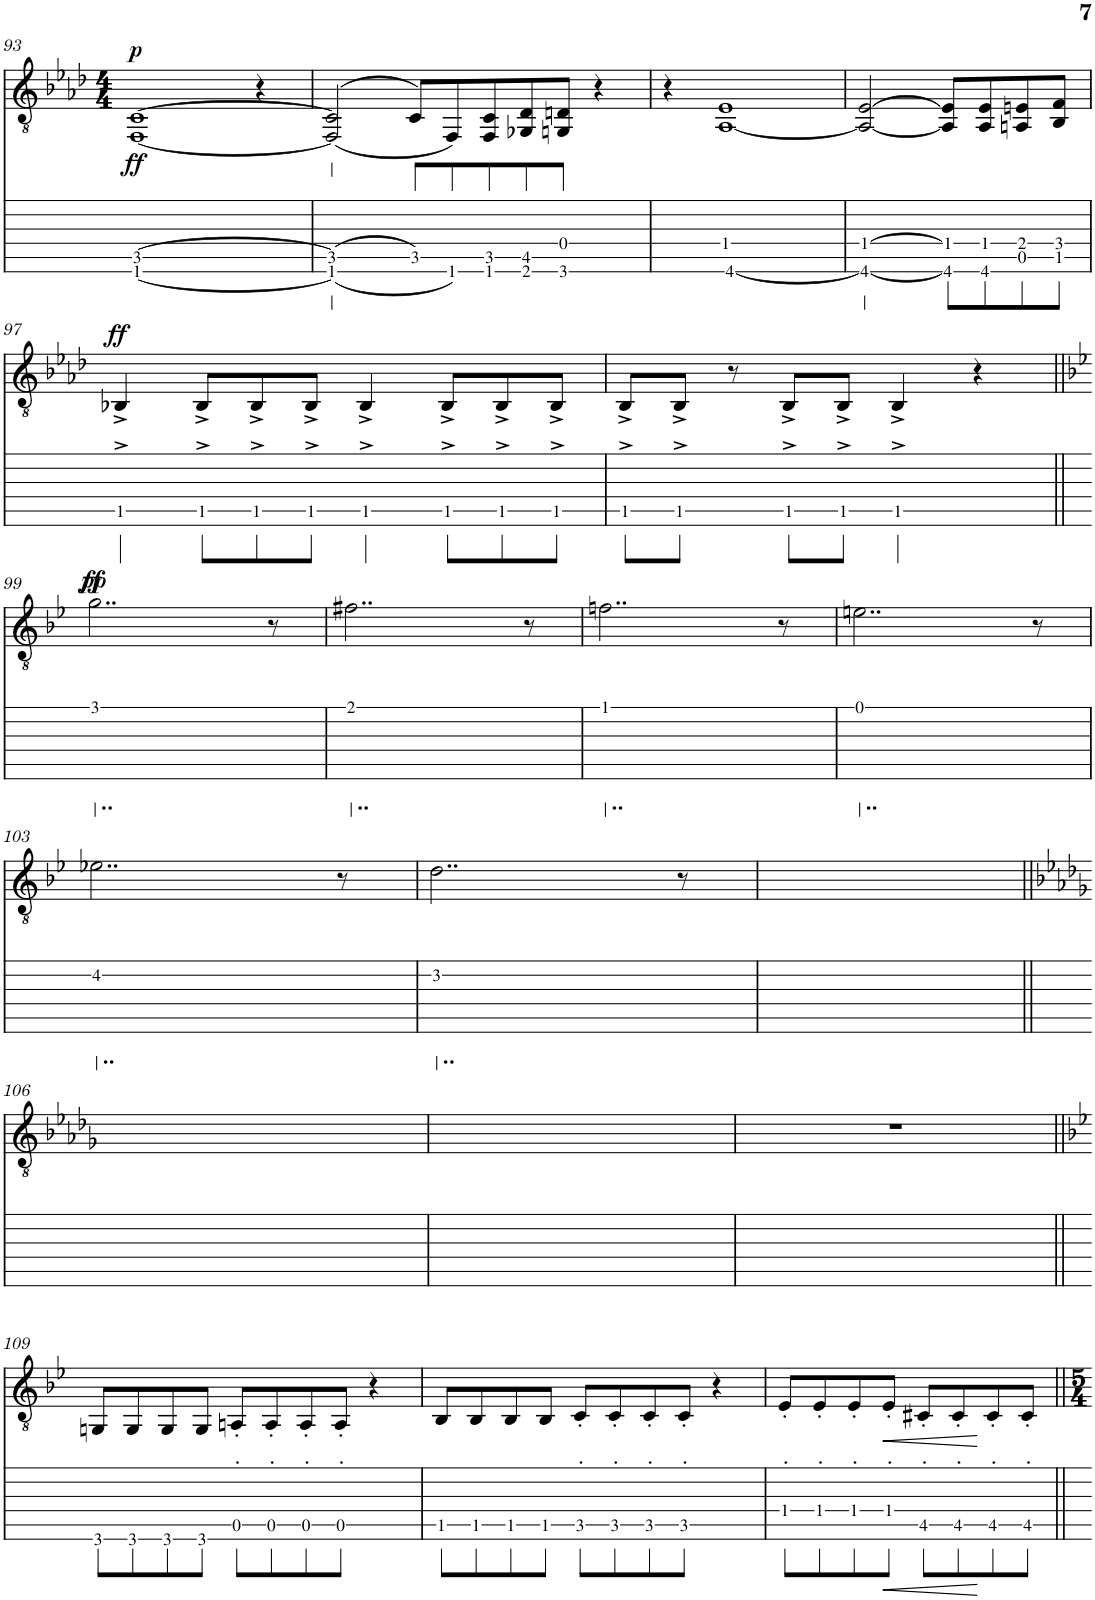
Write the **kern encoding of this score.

**kern	**kern	**dynam
*part1	*part1	*part1
*staff2	*staff1	*staff1/2
*I"Classical Guitar	*	*
*I'Guit.	*	*
!!LO:PB:g=z
*	*clefGv2	*
*k[b-e-a-d-]	*k[b-e-a-d-]	*
*M4/4	*M4/4	*
=93	=93	=93
*^	*^	*
!	!	!	!	!LO:DY:a
!	!	!	!	!LO:DY:n=1:b
[>1C	[<1FF	[>1C	[<1FF	p ff
4r	4ryy	4r	4ryy	.
=94	=94	=94	=94	=94
2C/]	2FF\]	(>2C/]	(>2FF/]	.
8C/L)	2..ryy	8C/L)	2..ryy	.
8FF/	.	(8FF/	.	.
8FF/ 8C/	.	8FF/ 8C/	.	.
8GG-X/ 8D-/	.	8GG-X/ 8D-/	.	.
8GGn/ 8Dn/J	.	8GGn/ 8Dn/J	.	.
4r	.	4r	.	.
=95	=95	=95	=95	=95
4r	4ryy	4r	4ryy	.
[<2.AA-	[2.E-	[<2.AA-	[2.E-	.
*v	*v	*	*	*
*	*v	*v	*
=96	=96	=96
2AA-\_ [>2E-\	2AA-/_ [>2E-/	.
4AA-_	4AA-_	.
4E-]	4E-]	.
8AA-\] 8E-\]L	8AA-/] 8E-/]L	.
8AA-\ 8E-\	8AA-/ 8E-/	.
8AAn\ 8En\	8AAn/ 8En/	.
8BB-\ 8F\J	8BB-/ 8F/J	.
!!LO:LB:g=z
=97	=97	=97
!	!	!LO:DY:a
4BB-X^\	4BB-X^/	ff
8BB-^\L	8BB-^/L	.
8BB-^\	8BB-^/	.
8BB-^\J	8BB-^/J	.
4BB-^\	4BB-^/	.
8BB-^\L	8BB-^/L	.
8BB-^\	8BB-^/	.
8BB-^\J	8BB-^/J	.
=98	=98	=98
8BB-^\L	8BB-^/L	.
8BB-^\J	8BB-^/J	.
8r	8r	.
8BB-^\L	8BB-^/L	.
8BB-^\J	8BB-^/J	.
4BB-^\	4BB-^/	.
8r	8r	.
!!LO:LB:g=z
=99||	=99||	=99||
*k[b-e-]	*k[b-e-]	*
!	!	!LO:DY:a
!	!	!LO:DY:n=1:a
2..g\	2..g\	pp ff
8r	8r	.
8r	8r	.
=100	=100	=100
2..f#X\	2..f#X\	.
8r	8r	.
=101	=101	=101
2..fn\	2..fn\	.
8r	8r	.
=102	=102	=102
2..en\	2..en\	.
8r	8r	.
!!LO:LB:g=z
=103	=103	=103
2..e-X\	2..e-X\	.
8r	8r	.
=104	=104	=104
2..d\	2..d\	.
8r	8r	.
=105	=105	=105
1ryy	1ryy	.
!!LO:LB:g=z
=106||	=106||	=106||
*k[b-e-a-d-g-]	*k[b-e-a-d-g-]	*
1ryy	1ryy	.
=107	=107	=107
1ryy	1ryy	.
=108	=108	=108
1r	1r	.
!!LO:LB:g=z
=109||	=109||	=109||
*k[b-e-]	*k[b-e-]	*
8GGn\L	8GGn/L	.
8GG\	8GG/	.
8GG\	8GG/	.
8GG\J	8GG/J	.
8AAn'\L	8AAn'/L	.
8AA'\	8AA'/	.
8AA'\	8AA'/	.
8AA'\J	8AA'/J	.
4r	4r	.
=110	=110	=110
8BB-\L	8BB-/L	.
8BB-\	8BB-/	.
8BB-\	8BB-/	.
8BB-\J	8BB-/J	.
8C'\L	8C'/L	.
8C'\	8C'/	.
8C'\	8C'/	.
8C'\J	8C'/J	.
4r	4r	.
=111	=111	=111
8E-'\L	8E-'/L	.
8E-'\	8E-'/	.
8E-'\	8E-'/	.
!	!	!LO:HP:b
8E-'\J	8E-'/J	<
8C#X'\L	8C#X'/L	.
8C#'\	8C#'/	.
8C#'\	8C#'/	[
8C#'\J	8C#'/J	.
=||	=||	=||
*-	*-	*-
